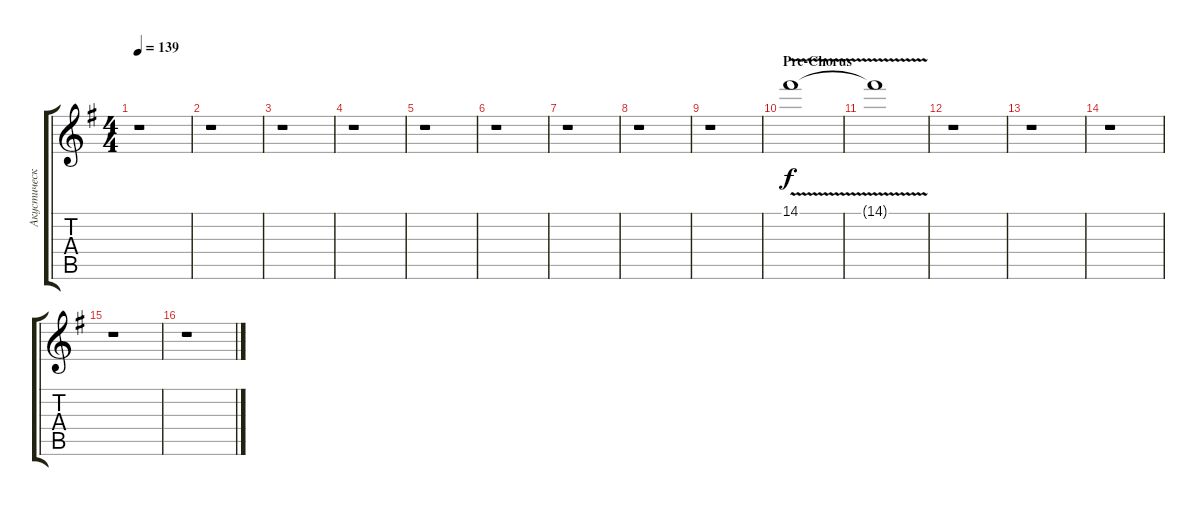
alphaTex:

\track ("Акустическая" "Акустическ") {instrument electricguitarclean}
\staff {score tabs}
\tuning (E4 B3 G3 D3 A2 E2) {hide}
\ts (4 4)
\tempo 139
\clef g2
\ks eminor
r.1{dy f} |
r.1 |
r.1 |
r.1 |
r.1 |
r.1 |
r.1 |
r.1 |
r.1 |
\section ("" "Pre-Chorus")
14.1{v}.1{volume 0 instrument distortionguitar} |
14.1{t}.1 |
r.1 |
r.1 |
r.1 |
r.1 |
r.1
